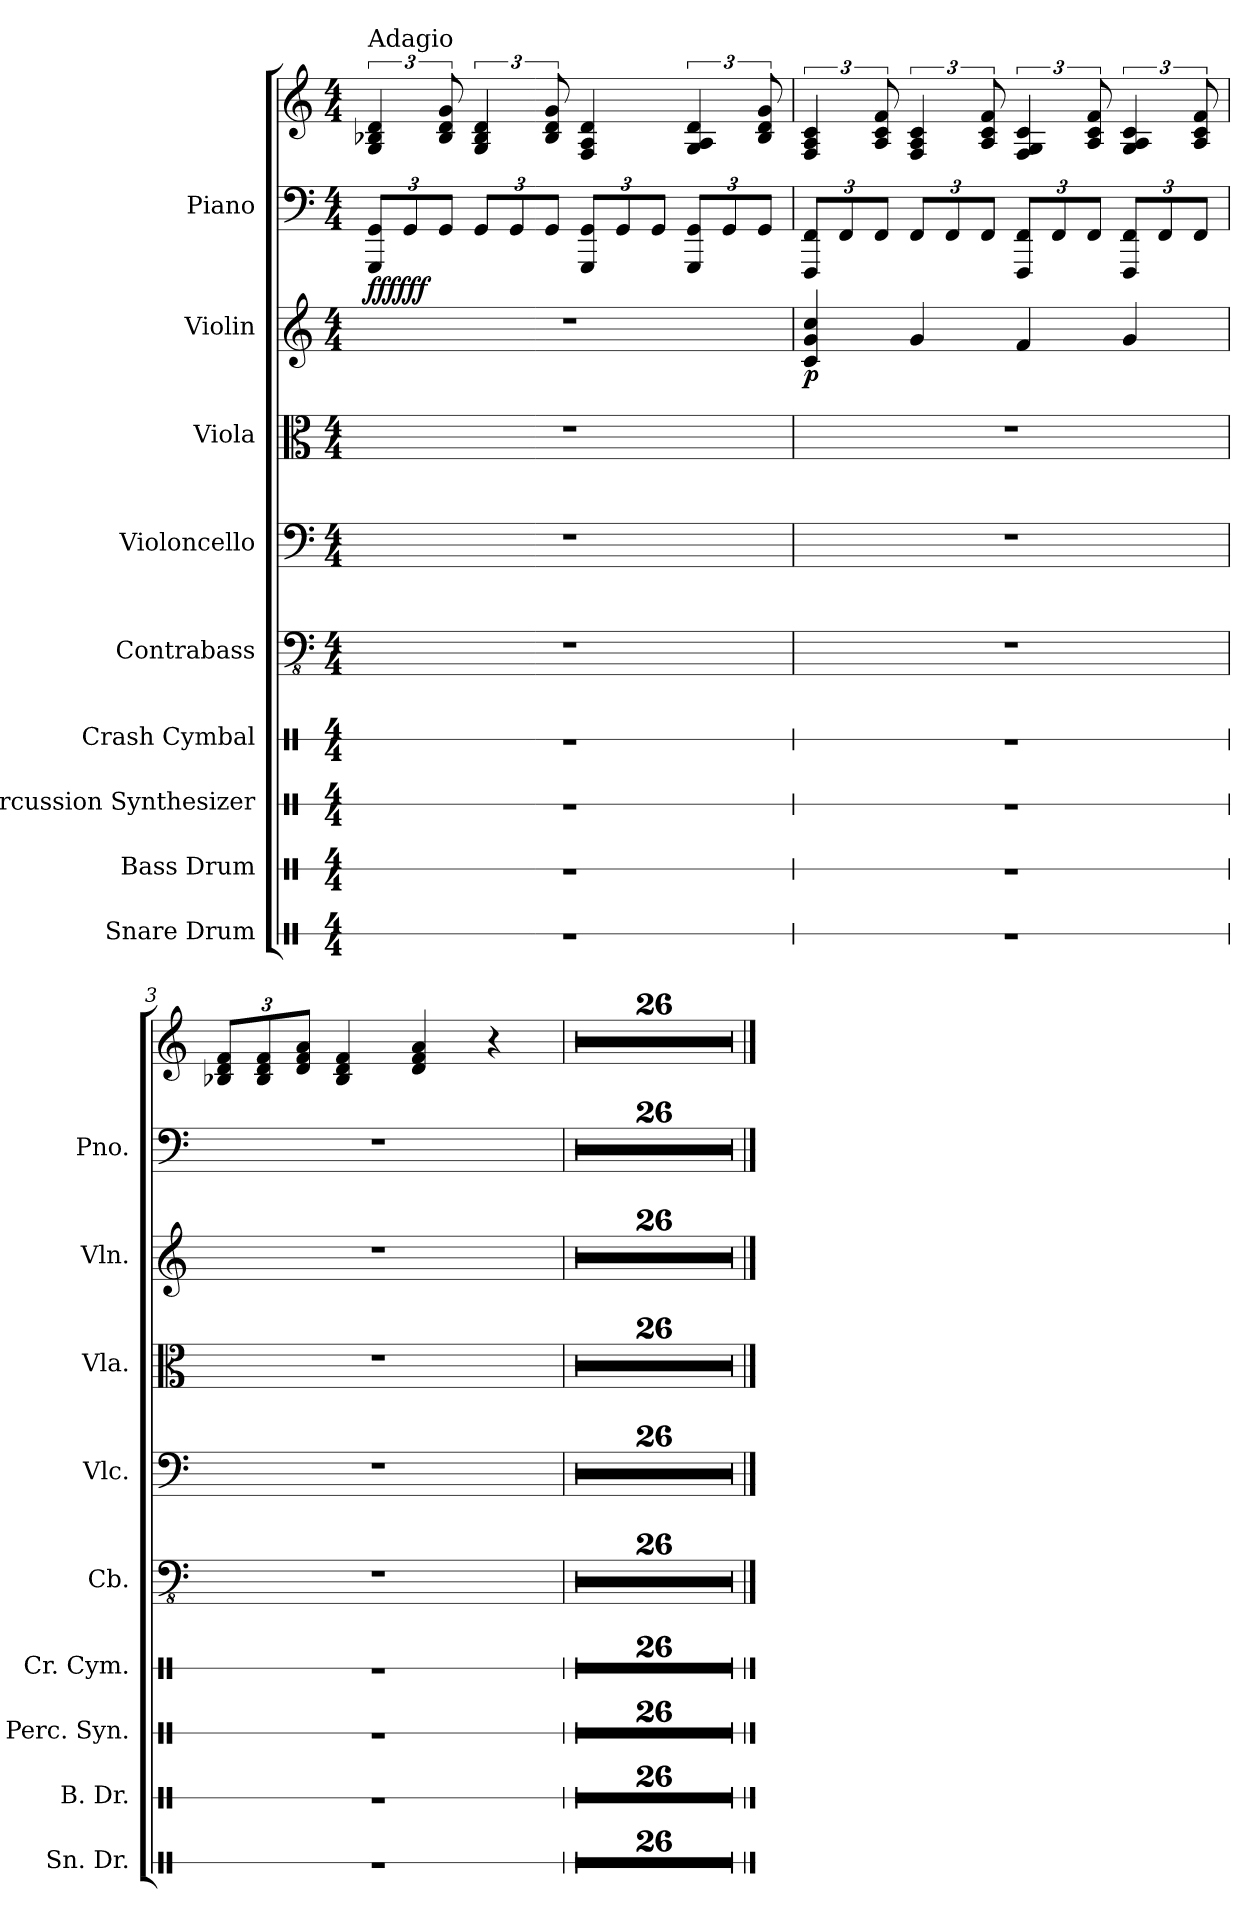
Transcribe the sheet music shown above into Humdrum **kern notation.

**kern	**kern	**kern	**kern	**kern	**kern	**kern	**kern	**dynam	**kern	**kern	**dynam
*part9	*part8	*part7	*part6	*part5	*part4	*part3	*part2	*part2	*part1	*part1	*part1
*staff10	*staff9	*staff8	*staff7	*staff6	*staff5	*staff4	*staff3	*staff3	*staff2	*staff1	*staff1/2
*I"Snare Drum	*I"Bass Drum	*I"Percussion Synthesizer	*I"Crash Cymbal	*I"Contrabass	*I"Violoncello	*I"Viola	*I"Violin	*	*I"Piano	*	*
*I'Sn. Dr.	*I'B. Dr.	*I'Perc. Syn.	*I'Cr. Cym.	*I'Cb.	*I'Vlc.	*I'Vla.	*I'Vln.	*	*I'Pno.	*	*
*stria1	*stria1	*stria1	*stria1	*	*	*	*	*	*	*	*
*clefX	*clefX	*clefX	*clefX	*clefFv4	*clefF4	*clefC3	*clefG2	*	*clefF4	*clefG2	*
*	*	*	*	*ITrd7c12	*	*	*	*	*	*	*
*k[]	*k[]	*k[]	*k[]	*k[]	*k[]	*k[]	*k[]	*	*k[]	*k[]	*
*C:	*C:	*C:	*C:	*C:	*C:	*C:	*C:	*	*C:	*C:	*
*M4/4	*M4/4	*M4/4	*M4/4	*M4/4	*M4/4	*M4/4	*M4/4	*	*M4/4	*M4/4	*
*	*	*	*	*	*	*	*	*	*Xbrackettup	*	*
=1	=1	=1	=1	=1	=1	=1	=1	=1	=1	=1	=1
!	!	!	!	!	!	!	!	!	!	!LO:TX:a:t=Adagio	!
!	!	!	!	!	!	!	!	!	!	!	!LO:DY:b=2
!	!	!	!	!	!	!	!	!	!	!	!LO:DY:n=1:b
1r	1r	1r	1r	1r	1r	1r	1r	.	12GGG/ 12GG/L	6G/ 6B-X/ 6d/	fff fff
.	.	.	.	.	.	.	.	.	12GG/	.	.
.	.	.	.	.	.	.	.	.	12GG/J	12B-/ 12d/ 12g/	.
.	.	.	.	.	.	.	.	.	12GG/L	6G/ 6B-/ 6d/	.
.	.	.	.	.	.	.	.	.	12GG/	.	.
.	.	.	.	.	.	.	.	.	12GG/J	12B-/ 12d/ 12g/	.
.	.	.	.	.	.	.	.	.	12GGG/ 12GG/L	4F/ 4A/ 4d/	.
.	.	.	.	.	.	.	.	.	12GG/	.	.
.	.	.	.	.	.	.	.	.	12GG/J	.	.
.	.	.	.	.	.	.	.	.	12GGG/ 12GG/L	6G/ 6A/ 6d/	.
.	.	.	.	.	.	.	.	.	12GG/	.	.
.	.	.	.	.	.	.	.	.	12GG/J	12B-/ 12d/ 12g/	.
=2	=2	=2	=2	=2	=2	=2	=2	=2	=2	=2	=2
!	!	!	!	!	!	!	!	!LO:DY:b	!	!	!
1r	1r	1r	1r	1r	1r	1r	4c/ 4g/ 4cc/	p	12FFF/ 12FF/L	6F/ 6A/ 6c/	.
.	.	.	.	.	.	.	.	.	12FF/	.	.
.	.	.	.	.	.	.	.	.	12FF/J	12A/ 12c/ 12f/	.
.	.	.	.	.	.	.	4g/	.	12FF/L	6F/ 6A/ 6c/	.
.	.	.	.	.	.	.	.	.	12FF/	.	.
.	.	.	.	.	.	.	.	.	12FF/J	12A/ 12c/ 12f/	.
.	.	.	.	.	.	.	4f/	.	12FFF/ 12FF/L	6F/ 6G/ 6c/	.
.	.	.	.	.	.	.	.	.	12FF/	.	.
.	.	.	.	.	.	.	.	.	12FF/J	12A/ 12c/ 12f/	.
.	.	.	.	.	.	.	4g/	.	12FFF/ 12FF/L	6G/ 6A/ 6c/	.
.	.	.	.	.	.	.	.	.	12FF/	.	.
.	.	.	.	.	.	.	.	.	12FF/J	12A/ 12c/ 12f/	.
!!LO:PB:g=z
=3	=3	=3	=3	=3	=3	=3	=3	=3	=3	=3	=3
*	*	*	*	*	*	*	*	*	*	*Xbrackettup	*
1r	1r	1r	1r	1r	1r	1r	1r	.	1r	12B-X/ 12d/ 12f/L	.
.	.	.	.	.	.	.	.	.	.	12B-/ 12d/ 12f/	.
.	.	.	.	.	.	.	.	.	.	12d/ 12f/ 12a/J	.
.	.	.	.	.	.	.	.	.	.	4B-/ 4d/ 4f/	.
.	.	.	.	.	.	.	.	.	.	4d/ 4f/ 4a/	.
.	.	.	.	.	.	.	.	.	.	4r	.
=4	=4	=4	=4	=4	=4	=4	=4	=4	=4	=4	=4
1r	1r	1r	1r	1r	1r	1r	1r	.	1r	1r	.
=5	=5	=5	=5	=5	=5	=5	=5	=5	=5	=5	=5
1r	1r	1r	1r	1r	1r	1r	1r	.	1r	1r	.
=6	=6	=6	=6	=6	=6	=6	=6	=6	=6	=6	=6
1r	1r	1r	1r	1r	1r	1r	1r	.	1r	1r	.
=7	=7	=7	=7	=7	=7	=7	=7	=7	=7	=7	=7
1r	1r	1r	1r	1r	1r	1r	1r	.	1r	1r	.
=8	=8	=8	=8	=8	=8	=8	=8	=8	=8	=8	=8
1r	1r	1r	1r	1r	1r	1r	1r	.	1r	1r	.
=9	=9	=9	=9	=9	=9	=9	=9	=9	=9	=9	=9
1r	1r	1r	1r	1r	1r	1r	1r	.	1r	1r	.
=10	=10	=10	=10	=10	=10	=10	=10	=10	=10	=10	=10
1r	1r	1r	1r	1r	1r	1r	1r	.	1r	1r	.
=11	=11	=11	=11	=11	=11	=11	=11	=11	=11	=11	=11
1r	1r	1r	1r	1r	1r	1r	1r	.	1r	1r	.
=12	=12	=12	=12	=12	=12	=12	=12	=12	=12	=12	=12
1r	1r	1r	1r	1r	1r	1r	1r	.	1r	1r	.
=13	=13	=13	=13	=13	=13	=13	=13	=13	=13	=13	=13
1r	1r	1r	1r	1r	1r	1r	1r	.	1r	1r	.
=14	=14	=14	=14	=14	=14	=14	=14	=14	=14	=14	=14
1r	1r	1r	1r	1r	1r	1r	1r	.	1r	1r	.
=15	=15	=15	=15	=15	=15	=15	=15	=15	=15	=15	=15
1r	1r	1r	1r	1r	1r	1r	1r	.	1r	1r	.
=16	=16	=16	=16	=16	=16	=16	=16	=16	=16	=16	=16
1r	1r	1r	1r	1r	1r	1r	1r	.	1r	1r	.
=17	=17	=17	=17	=17	=17	=17	=17	=17	=17	=17	=17
1r	1r	1r	1r	1r	1r	1r	1r	.	1r	1r	.
=18	=18	=18	=18	=18	=18	=18	=18	=18	=18	=18	=18
1r	1r	1r	1r	1r	1r	1r	1r	.	1r	1r	.
!!LO:PB:g=z
=19	=19	=19	=19	=19	=19	=19	=19	=19	=19	=19	=19
1r	1r	1r	1r	1r	1r	1r	1r	.	1r	1r	.
=20	=20	=20	=20	=20	=20	=20	=20	=20	=20	=20	=20
1r	1r	1r	1r	1r	1r	1r	1r	.	1r	1r	.
=21	=21	=21	=21	=21	=21	=21	=21	=21	=21	=21	=21
1r	1r	1r	1r	1r	1r	1r	1r	.	1r	1r	.
=22	=22	=22	=22	=22	=22	=22	=22	=22	=22	=22	=22
1r	1r	1r	1r	1r	1r	1r	1r	.	1r	1r	.
=23	=23	=23	=23	=23	=23	=23	=23	=23	=23	=23	=23
1r	1r	1r	1r	1r	1r	1r	1r	.	1r	1r	.
=24	=24	=24	=24	=24	=24	=24	=24	=24	=24	=24	=24
1r	1r	1r	1r	1r	1r	1r	1r	.	1r	1r	.
=25	=25	=25	=25	=25	=25	=25	=25	=25	=25	=25	=25
1r	1r	1r	1r	1r	1r	1r	1r	.	1r	1r	.
=26	=26	=26	=26	=26	=26	=26	=26	=26	=26	=26	=26
1r	1r	1r	1r	1r	1r	1r	1r	.	1r	1r	.
=27	=27	=27	=27	=27	=27	=27	=27	=27	=27	=27	=27
1r	1r	1r	1r	1r	1r	1r	1r	.	1r	1r	.
=28	=28	=28	=28	=28	=28	=28	=28	=28	=28	=28	=28
1r	1r	1r	1r	1r	1r	1r	1r	.	1r	1r	.
=29	=29	=29	=29	=29	=29	=29	=29	=29	=29	=29	=29
1r	1r	1r	1r	1r	1r	1r	1r	.	1r	1r	.
==	==	==	==	==	==	==	==	==	==	==	==
*-	*-	*-	*-	*-	*-	*-	*-	*-	*-	*-	*-
